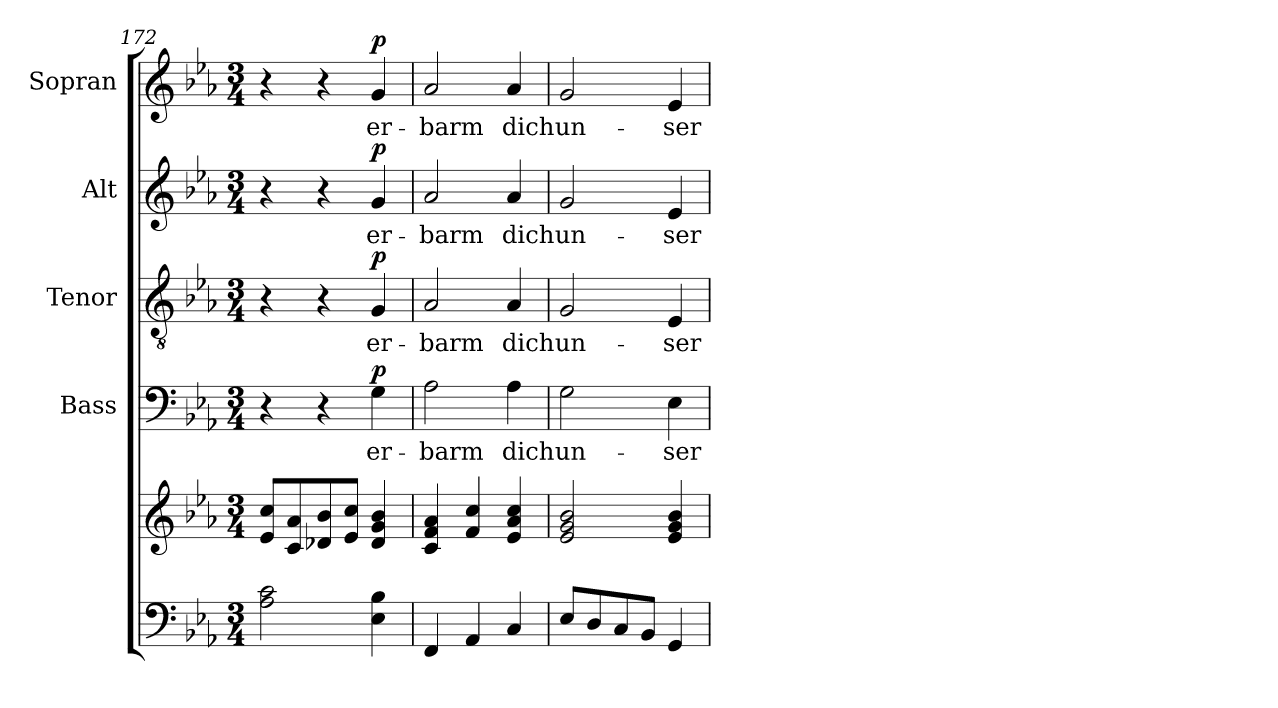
**kern	**kern	**kern	**text	**dynam	**kern	**text	**dynam	**kern	**text	**dynam	**kern	**text	**dynam
*part5	*part5	*part4	*part4	*part4	*part3	*part3	*part3	*part2	*part2	*part2	*part1	*part1	*part1
*staff6	*staff5	*staff4	*staff4	*staff4	*staff3	*staff3	*staff3	*staff2	*staff2	*staff2	*staff1	*staff1	*staff1
*	*	*I"Bass	*	*	*I"Tenor	*	*	*I"Alt	*	*	*I"Sopran	*	*
*	*	*I'B.	*	*	*I'T.	*	*	*I'A.	*	*	*I'S.	*	*
*clefF4	*clefG2	*clefF4	*	*	*clefGv2	*	*	*clefG2	*	*	*clefG2	*	*
*k[b-e-a-]	*k[b-e-a-]	*k[b-e-a-]	*	*	*k[b-e-a-]	*	*	*k[b-e-a-]	*	*	*k[b-e-a-]	*	*
*E-:	*E-:	*E-:	*	*	*E-:	*	*	*E-:	*	*	*E-:	*	*
*M3/4	*M3/4	*M3/4	*	*	*M3/4	*	*	*M3/4	*	*	*M3/4	*	*
=172	=172	=172	=172	=172	=172	=172	=172	=172	=172	=172	=172	=172	=172
2A-\ 2c\	8e-/ 8cc/L	4r	.	.	4r	.	.	4r	.	.	4r	.	.
.	8c/ 8a-/	.	.	.	.	.	.	.	.	.	.	.	.
.	8d-X/ 8b-/	4r	.	.	4r	.	.	4r	.	.	4r	.	.
.	8e-/ 8cc/J	.	.	.	.	.	.	.	.	.	.	.	.
!	!	!	!LO:LY:b	!LO:DY:a	!	!LO:LY:b	!LO:DY:a	!	!LO:LY:b	!LO:DY:a	!	!LO:LY:b	!LO:DY:a
4E-\ 4B-\	4d-/ 4g/ 4b-/	4G\	er-	p	4G/	er-	p	4g/	er-	p	4g/	er-	p
=173	=173	=173	=173	=173	=173	=173	=173	=173	=173	=173	=173	=173	=173
!	!	!	!LO:LY:b	!	!	!LO:LY:b	!	!	!LO:LY:b	!	!	!LO:LY:b	!
4FF/	4c/ 4f/ 4a-/	2A-\	-barm	.	2A-/	-barm	.	2a-/	-barm	.	2a-/	-barm	.
4AA-/	4f/ 4cc/	.	.	.	.	.	.	.	.	.	.	.	.
!	!	!	!LO:LY:b	!	!	!LO:LY:b	!	!	!LO:LY:b	!	!	!LO:LY:b	!
4C/	4e-/ 4a-/ 4cc/	4A-\	dich	.	4A-/	dich	.	4a-/	dich	.	4a-/	dich	.
=174	=174	=174	=174	=174	=174	=174	=174	=174	=174	=174	=174	=174	=174
!	!	!	!LO:LY:b	!	!	!LO:LY:b	!	!	!LO:LY:b	!	!	!LO:LY:b	!
8E-/L	2e-/ 2g/ 2b-/	2G\	un-	.	2G/	un-	.	2g/	un-	.	2g/	un-	.
8D/	.	.	.	.	.	.	.	.	.	.	.	.	.
8C/	.	.	.	.	.	.	.	.	.	.	.	.	.
8BB-/J	.	.	.	.	.	.	.	.	.	.	.	.	.
!	!	!	!LO:LY:b	!	!	!LO:LY:b	!	!	!LO:LY:b	!	!	!LO:LY:b	!
4GG/	4e-/ 4g/ 4b-/	4E-\	-ser	.	4E-/	-ser	.	4e-/	-ser	.	4e-/	-ser	.
=	=	=	=	=	=	=	=	=	=	=	=	=	=
*-	*-	*-	*-	*-	*-	*-	*-	*-	*-	*-	*-	*-	*-
